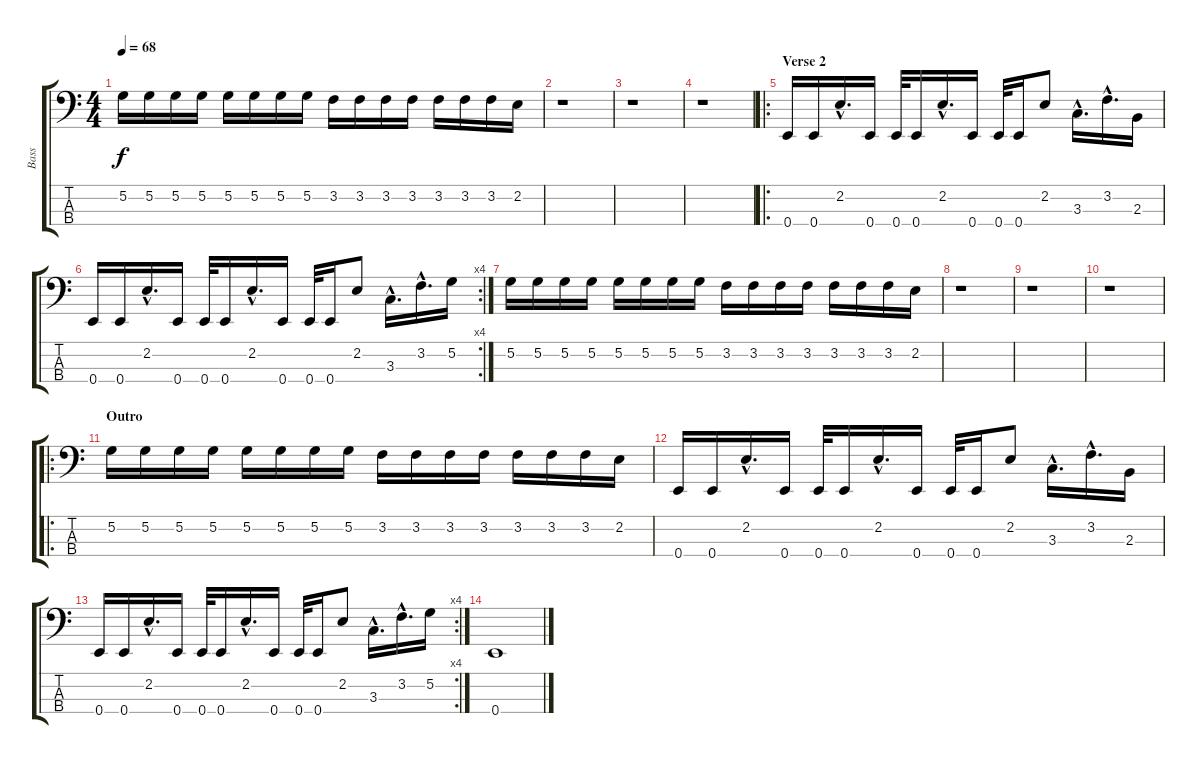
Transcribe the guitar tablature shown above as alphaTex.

\track ("Bass" "Bass") {instrument electricbassfinger}
\staff {score tabs}
\tuning (G2 D2 A1 E1) {hide}
\ts (4 4)
\tempo 68
\clef f4
\ks c
5.2.16{dy f} 5.2.16 5.2.16 5.2.16 5.2.16 5.2.16 5.2.16 5.2.16 3.2.16 3.2.16 3.2.16 3.2.16 3.2.16 3.2.16 3.2.16 2.2.16 |
r.1 |
r.1 |
r.1 |
\ro
\section ("" "Verse 2")
0.4.16 0.4.16 2.2{hac}.16{d} 0.4.16 0.4.32 0.4.16 2.2{hac}.16{d} 0.4.16 0.4.32 0.4.16 2.2.8 3.3{hac}.16{d} 3.2{hac}.16{d} 2.3.16 |
\rc 4
0.4.16 0.4.16 2.2{hac}.16{d} 0.4.16 0.4.32 0.4.16 2.2{hac}.16{d} 0.4.16 0.4.32 0.4.16 2.2.8 3.3{hac}.16{d} 3.2{hac}.16{d} 5.2.16 |
5.2.16 5.2.16 5.2.16 5.2.16 5.2.16 5.2.16 5.2.16 5.2.16 3.2.16 3.2.16 3.2.16 3.2.16 3.2.16 3.2.16 3.2.16 2.2.16 |
r.1 |
r.1 |
r.1 |
\ro
\section ("" "Outro")
5.2.16 5.2.16 5.2.16 5.2.16 5.2.16 5.2.16 5.2.16 5.2.16 3.2.16 3.2.16 3.2.16 3.2.16 3.2.16 3.2.16 3.2.16 2.2.16 |
0.4.16 0.4.16 2.2{hac}.16{d} 0.4.16 0.4.32 0.4.16 2.2{hac}.16{d} 0.4.16 0.4.32 0.4.16 2.2.8 3.3{hac}.16{d} 3.2{hac}.16{d} 2.3.16 |
\rc 4
0.4.16 0.4.16 2.2{hac}.16{d} 0.4.16 0.4.32 0.4.16 2.2{hac}.16{d} 0.4.16 0.4.32 0.4.16 2.2.8 3.3{hac}.16{d} 3.2{hac}.16{d} 5.2.16 |
0.4.1
